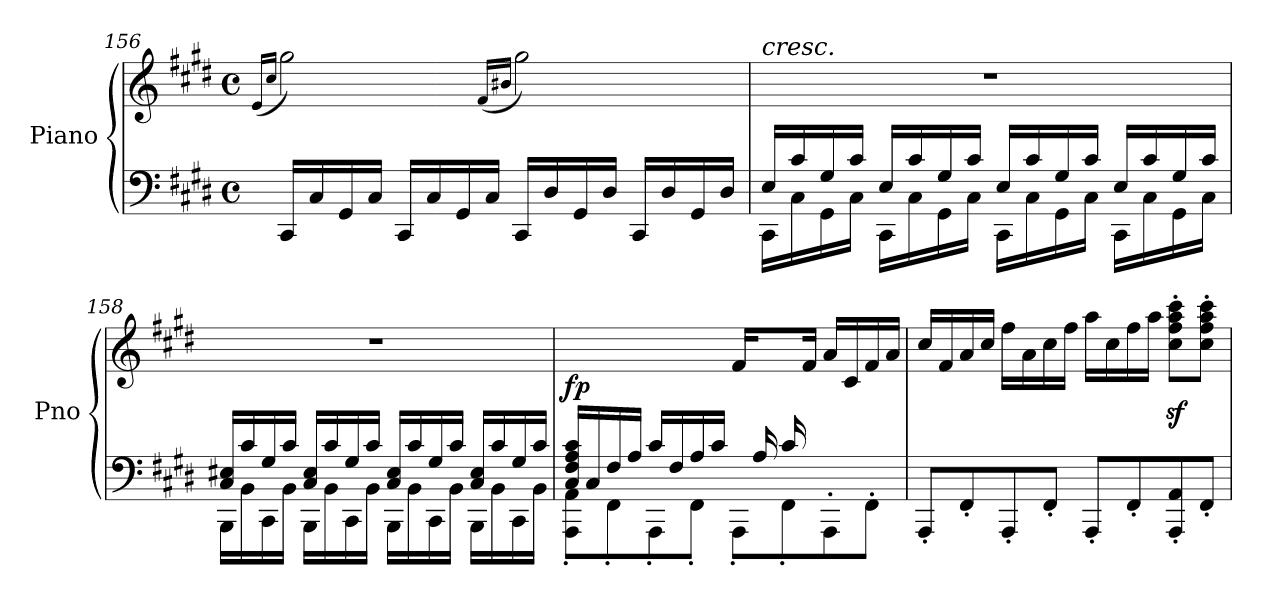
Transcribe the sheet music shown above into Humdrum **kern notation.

**kern	**kern	**dynam
*part1	*part1	*part1
*staff2	*staff1	*staff1/2
*I"Piano	*	*
*I'Pno	*	*
!!LO:LB:g=z
*clefF4	*clefG2	*
*k[f#c#g#d#]	*k[f#c#g#d#]	*
*M4/4	*M4/4	*
*met(c)	*met(c)	*
=156	=156	=156
.	(16qe/LL	.
.	16qcc#/JJ	.
16CC#/LL	2gg#\)	.
16C#/	.	.
16GG#/	.	.
16C#/JJ	.	.
16CC#/LL	.	.
16C#/	.	.
16GG#/	.	.
16C#/JJ	.	.
.	(16qf#/LL	.
.	16qb#X/JJ	.
16CC#/LL	2gg#\)	.
16D#/	.	.
16GG#/	.	.
16D#/JJ	.	.
16CC#/LL	.	.
16D#/	.	.
16GG#/	.	.
16D#/JJ	.	.
=157	=157	=157
*^	*	*
!	!	!LO:TX:a:i:t=cresc.	!
16E/LL	16CC#\LL	1r	.
16c#/	16C#\	.	.
16G#/	16GG#\	.	.
16c#/JJ	16C#\JJ	.	.
16E/LL	16CC#\LL	.	.
16c#/	16C#\	.	.
16G#/	16GG#\	.	.
16c#/JJ	16C#\JJ	.	.
16E/LL	16CC#\LL	.	.
16c#/	16C#\	.	.
16G#/	16GG#\	.	.
16c#/JJ	16C#\JJ	.	.
16E/LL	16CC#\LL	.	.
16c#/	16C#\	.	.
16G#/	16GG#\	.	.
16c#/JJ	16C#\JJ	.	.
=158	=158	=158	=158
16C#/ 16E#X/LL	16BBB\LL	1r	.
16c#/	16BB\	.	.
16G#/	16CC#\	.	.
16c#/JJ	16BB\JJ	.	.
16C#/ 16E#/LL	16BBB\LL	.	.
16c#/	16BB\	.	.
16G#/	16CC#\	.	.
16c#/JJ	16BB\JJ	.	.
16C#/ 16E#/LL	16BBB\LL	.	.
16c#/	16BB\	.	.
16G#/	16CC#\	.	.
16c#/JJ	16BB\JJ	.	.
16C#/ 16E#/LL	16BBB\LL	.	.
16c#/	16BB\	.	.
16G#/	16CC#\	.	.
16c#/JJ	16BB\JJ	.	.
!!LO:LB:g=z
=159	=159	=159	=159
!	!	!	!LO:DY:b
16C#/ 16F#/ 16A/ 16c#/LL	8AAA\' 8AA\'L	2ryy	fp
16C#/	.	.	.
16F#/	8FF#'\	.	.
16A/JJ	.	.	.
16c#/LL	8AAA'\	.	.
16F#/	.	.	.
16A/	8FF#'\J	.	.
16c#/JJ	.	.	.
16ryy	8AAA'\L	16f#/LL	.
16A/	.	8ryy	.
16c#/	8FF#'\	.	.
4ryy	.	16f#/JJ	.
.	8AAA'\	16a/LL	.
.	.	16c#/	.
.	8FF#'\J	16f#/	.
16ryy	.	16a/JJ	.
*v	*v	*	*
=160	=160	=160
8AAA'/L	16cc#/LL	.
.	16f#/	.
8FF#'/	16a/	.
.	16cc#/JJ	.
8AAA'/	16ff#\LL	.
.	16a\	.
8FF#'/J	16cc#\	.
.	16ff#\JJ	.
8AAA'/L	16aa\LL	.
.	16cc#\	.
8FF#'/	16ff#\	.
.	16aa\JJ	.
8AAA/' 8AA/'	8cc#\z<' 8ff#\z<' 8aa\z<' 8ccc#\z<'L	.
8FF#'/J	8cc#\' 8ff#\' 8aa\' 8ccc#\'J	.
=	=	=
*-	*-	*-
